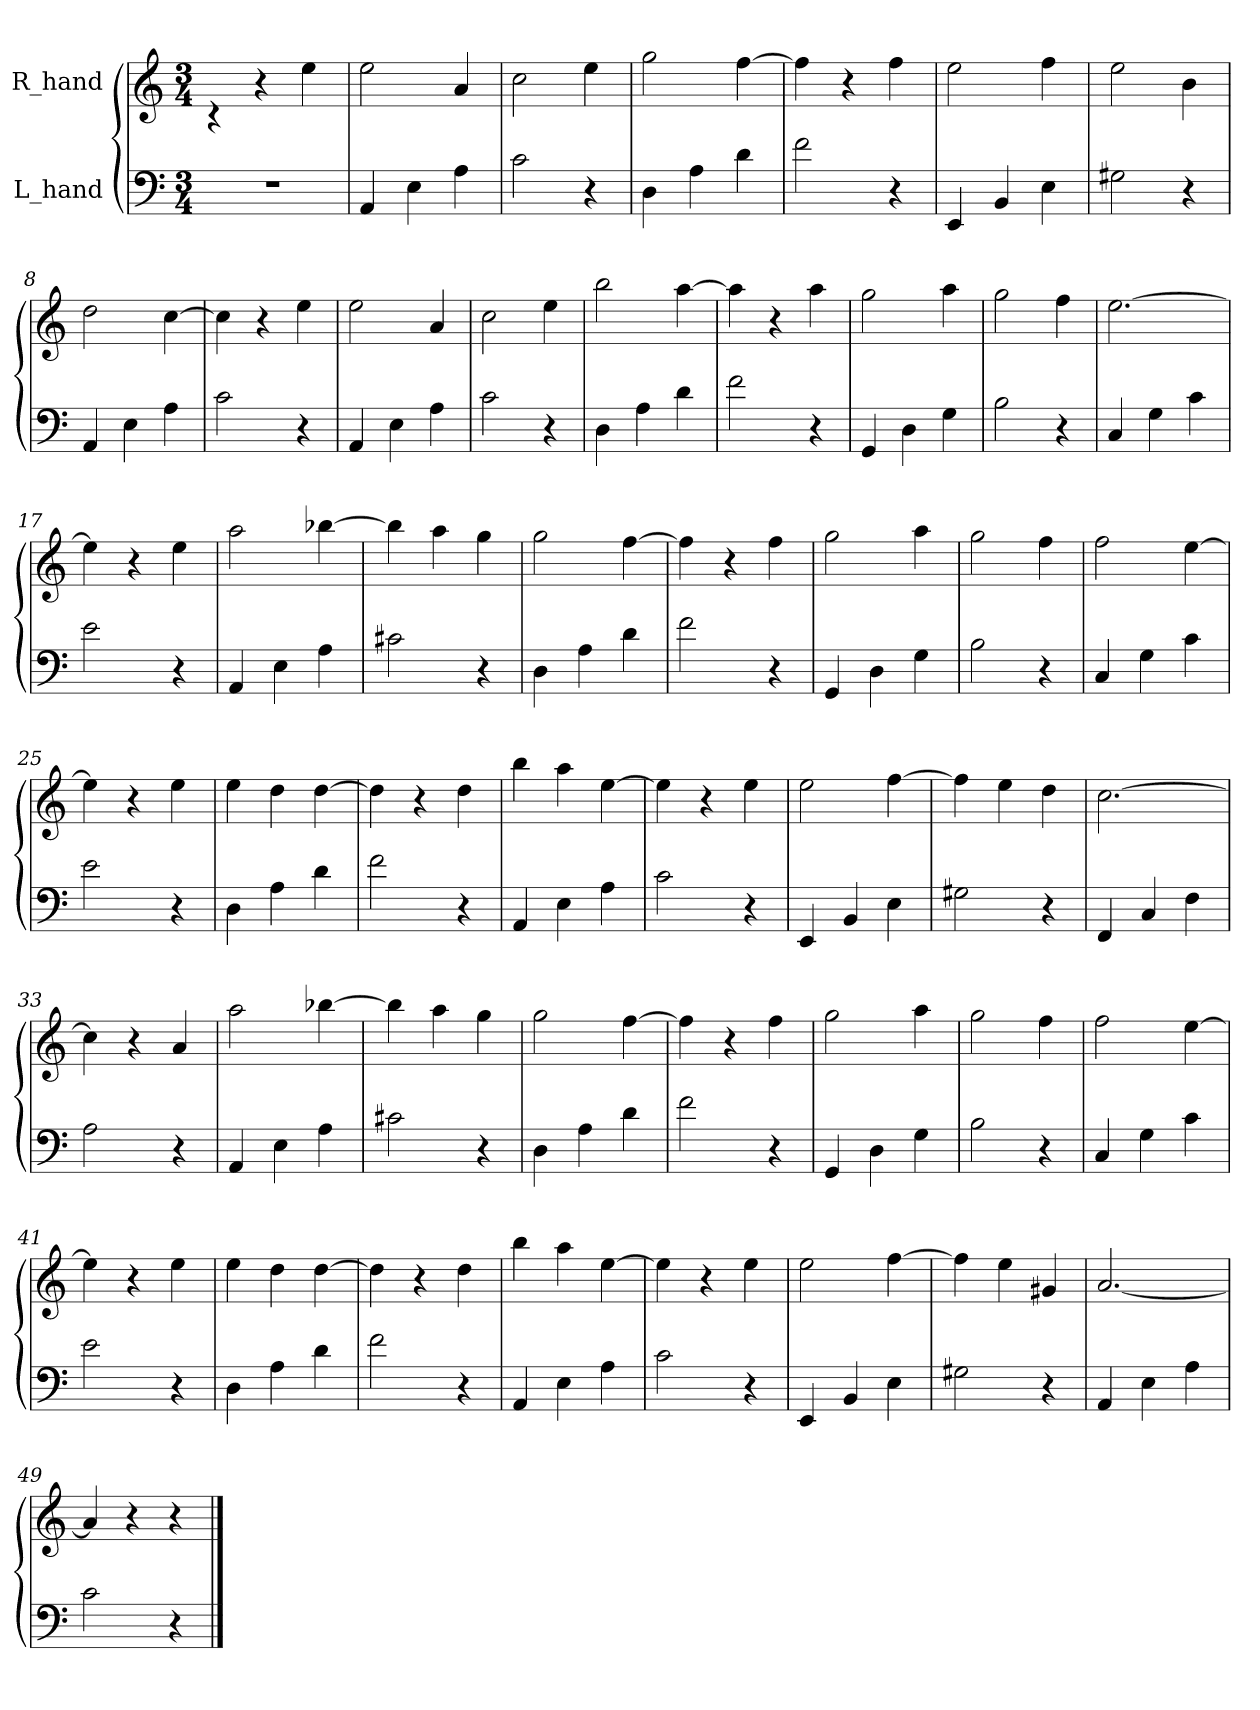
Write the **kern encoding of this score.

**kern	**kern
*part2	*part1
*staff2	*staff1
*I"L_hand	*I"R_hand
*clefF4	*clefG2
*k[]	*k[]
*C:	*C:
*M3/4	*M3/4
=1	=1
2.r	4rc
.	4r
.	4ee\
=2	=2
4AA/	2ee\
4E\	.
4A\	4a/
=3	=3
2c\	2cc\
4r	4ee\
=4	=4
4D\	2gg\
4A\	.
4d\	[4ff\
=5	=5
2f\	4ff\]
.	4r
4r	4ff\
=6	=6
4EE/	2ee\
4BB/	.
4E\	4ff\
=7	=7
2G#X\	2ee\
4r	4b\
!!LO:LB:g=z
=8	=8
4AA/	2dd\
4E\	.
4A\	[4cc\
=9	=9
2c\	4cc\]
.	4r
4r	4ee\
=10	=10
4AA/	2ee\
4E\	.
4A\	4a/
=11	=11
2c\	2cc\
4r	4ee\
=12	=12
4D\	2bb\
4A\	.
4d\	[4aa\
=13	=13
2f\	4aa\]
.	4r
4r	4aa\
=14	=14
4GG/	2gg\
4D\	.
4G\	4aa\
=15	=15
2B\	2gg\
4r	4ff\
!!LO:LB:g=z
=16	=16
4C/	[2.ee\
4G\	.
4c\	.
=17	=17
2e\	4ee\]
.	4r
4r	4ee\
=18	=18
4AA/	2aa\
4E\	.
4A\	[4bb-X\
=19	=19
2c#X\	4bb-\]
.	4aa\
4r	4gg\
=20	=20
4D\	2gg\
4A\	.
4d\	[4ff\
=21	=21
2f\	4ff\]
.	4r
4r	4ff\
=22	=22
4GG/	2gg\
4D\	.
4G\	4aa\
=23	=23
2B\	2gg\
4r	4ff\
!!LO:LB:g=z
=24	=24
4C/	2ff\
4G\	.
4c\	[4ee\
=25	=25
2e\	4ee\]
.	4r
4r	4ee\
=26	=26
4D\	4ee\
4A\	4dd\
4d\	[4dd\
=27	=27
2f\	4dd\]
.	4r
4r	4dd\
=28	=28
4AA/	4bb\
4E\	4aa\
4A\	[4ee\
=29	=29
2c\	4ee\]
.	4r
4r	4ee\
=30	=30
4EE/	2ee\
4BB/	.
4E\	[4ff\
=31	=31
2G#X\	4ff\]
.	4ee\
4r	4dd\
!!LO:PB:g=z
=32	=32
4FF/	[2.cc\
4C/	.
4F\	.
=33	=33
2A\	4cc\]
.	4r
4r	4a/
=34	=34
4AA/	2aa\
4E\	.
4A\	[4bb-X\
=35	=35
2c#X\	4bb-\]
.	4aa\
4r	4gg\
=36	=36
4D\	2gg\
4A\	.
4d\	[4ff\
=37	=37
2f\	4ff\]
.	4r
4r	4ff\
=38	=38
4GG/	2gg\
4D\	.
4G\	4aa\
=39	=39
2B\	2gg\
4r	4ff\
!!LO:LB:g=z
=40	=40
4C/	2ff\
4G\	.
4c\	[4ee\
=41	=41
2e\	4ee\]
.	4r
4r	4ee\
=42	=42
4D\	4ee\
4A\	4dd\
4d\	[4dd\
=43	=43
2f\	4dd\]
.	4r
4r	4dd\
=44	=44
4AA/	4bb\
4E\	4aa\
4A\	[4ee\
=45	=45
2c\	4ee\]
.	4r
4r	4ee\
=46	=46
4EE/	2ee\
4BB/	.
4E\	[4ff\
=47	=47
2G#X\	4ff\]
.	4ee\
4r	4g#X/
!!LO:LB:g=z
=48	=48
4AA/	[2.a/
4E\	.
4A\	.
=49	=49
2c\	4a/]
.	4r
4r	4r
==	==
*-	*-
